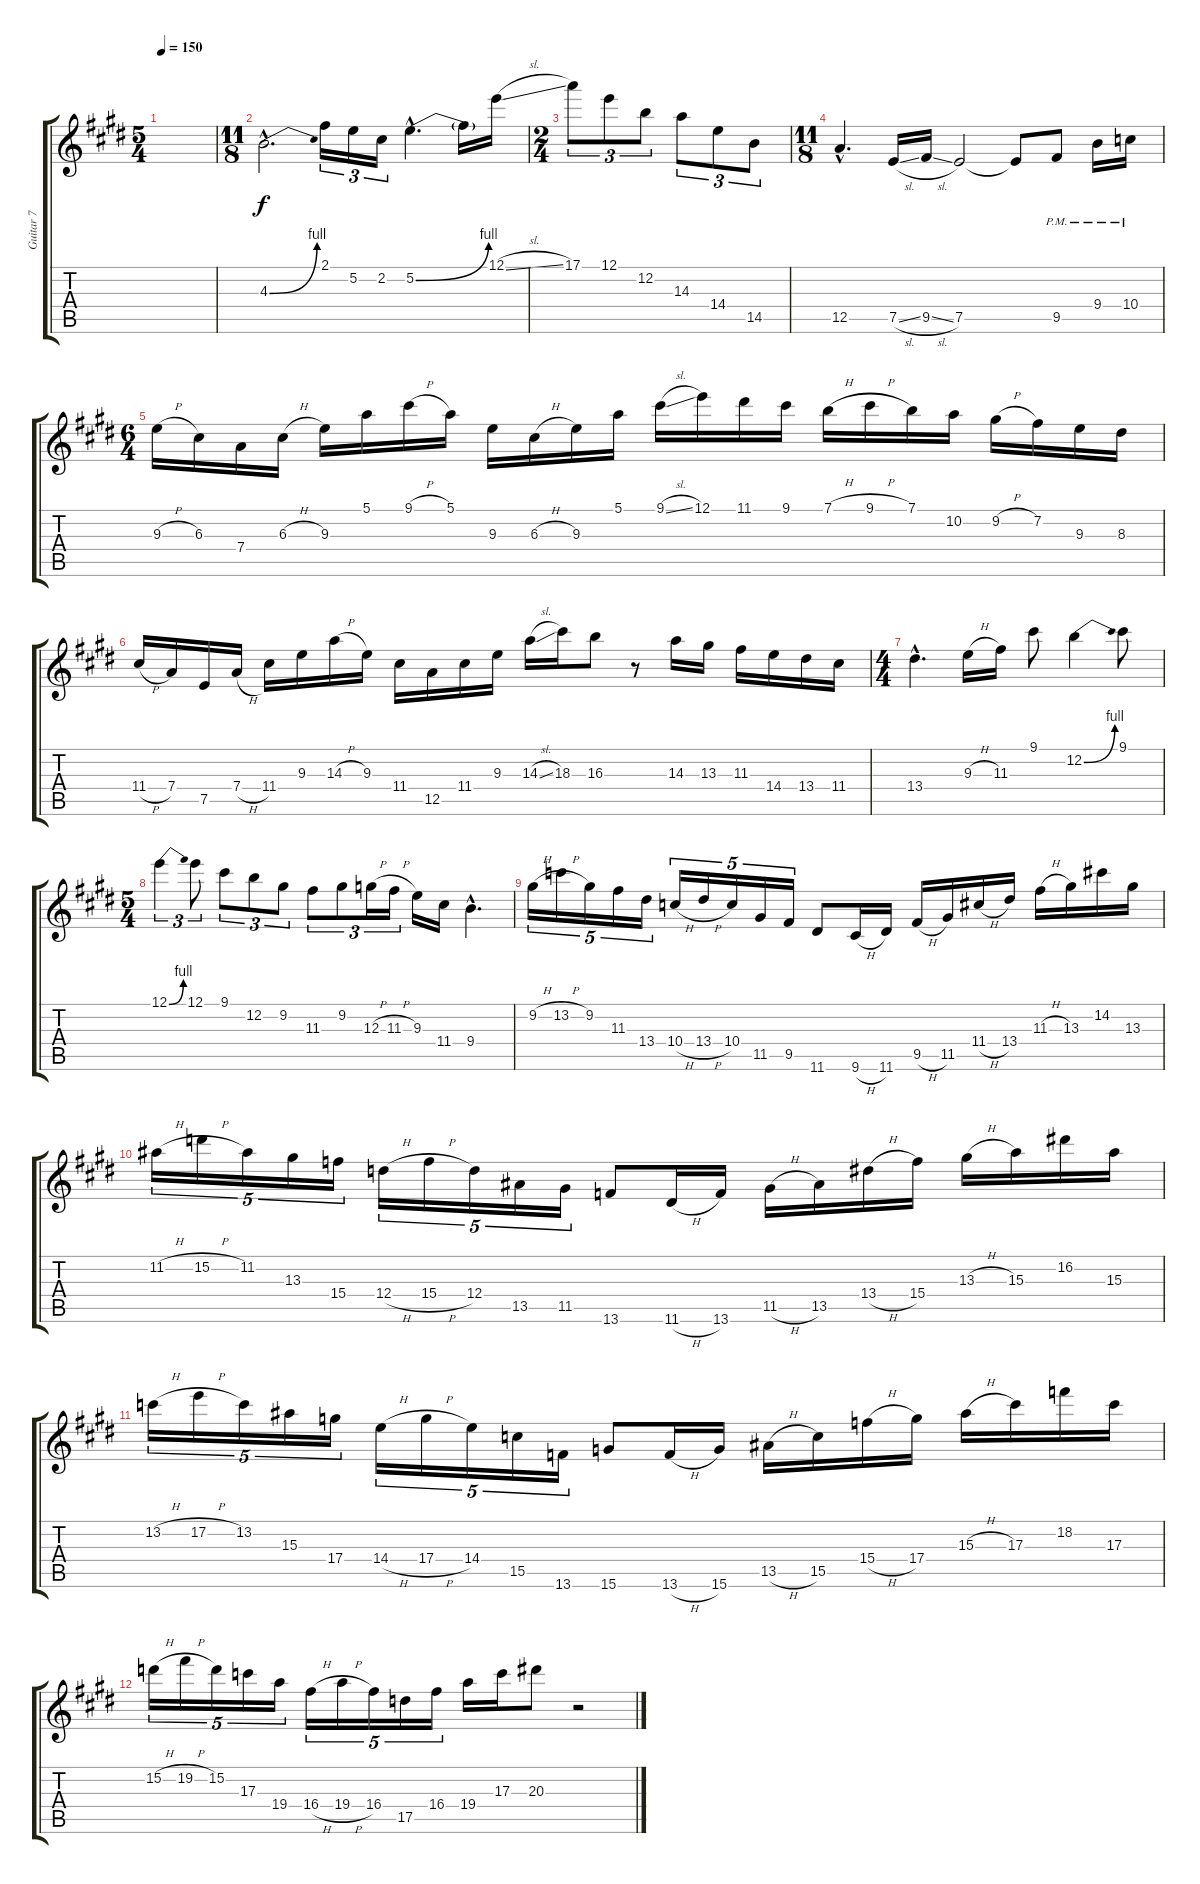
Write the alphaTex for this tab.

\track ("Guitar 7" "Guitar 7") {instrument distortionguitar}
\staff {score tabs}
\tuning (E4 B3 G3 D3 A2 E2) {hide}
\ts (5 4)
\tempo 150
\clef g2
\ks e
|
\ts (11 8)
\section ("" "")
4.3{be (bend 0 0 60 4) hac}.2{d volume 16 balance 2} 2.1.16{tu (3 2)} 5.2.16{tu (3 2)} 2.2.16{tu (3 2)} 5.2{be (bend 0 0 60 4) hac}.4{d} 5.2{t}.16 12.1{sl}.16 |
\ts (2 4)
17.1.8{tu (3 2)} 12.1.8{tu (3 2)} 12.2.8{tu (3 2)} 14.3.8{tu (3 2)} 14.4.8{tu (3 2)} 14.5.8{tu (3 2)} |
\ts (11 8)
12.5{hac}.4{d} 7.5{sl}.16 9.5{sl}.16 7.5.2 7.5{t}.8 9.5{pm}.8 9.4{pm}.16 10.4{pm}.16 |
\ts (6 4)
9.3{h}.16{volume 14} 6.3.16 7.4.16 6.3{h}.16 9.3.16 5.1.16 9.1{h}.16 5.1.16 9.3.16 6.3{h}.16 9.3.16 5.1.16 9.1{sl}.16 12.1.16 11.1.16 9.1.16 7.1{h}.16 9.1{h}.16 7.1.16 10.2.16 9.2{h}.16 7.2.16 9.3.16 8.3.16 |
11.4{h}.16 7.4.16 7.5.16 7.4{h}.16 11.4.16 9.3.16 14.3{h}.16 9.3.16 11.4.16 12.5.16 11.4.16 9.3.16 14.3{sl}.16 18.3.16 16.3.8 r.8 14.3.16 13.3.16 11.3.16 14.4.16 13.4.16 11.4.16 |
\ts (4 4)
13.4{hac}.4{d} 9.3{h}.16 11.3.16 9.1.8 12.2{be (bend 0 0 60 4)}.4 9.1.8 |
\ts (5 4)
12.1{be (bend 0 0 60 4)}.4{tu (3 2)} 12.1.8{tu (3 2)} 9.1.8{tu (3 2)} 12.2.8{tu (3 2)} 9.2.8{tu (3 2)} 11.3.8{tu (3 2)} 9.2.8{tu (3 2)} 12.3{h}.16{tu (3 2)} 11.3{h}.16{tu (3 2)} 9.3.16 11.4.16 9.4{hac}.4{d} |
9.2{h}.16{tu (5 4)} 13.2{h}.16{tu (5 4)} 9.2.16{tu (5 4)} 11.3.16{tu (5 4)} 13.4.16{tu (5 4)} 10.4{h}.16{tu (5 4)} 13.4{h}.16{tu (5 4)} 10.4.16{tu (5 4)} 11.5.16{tu (5 4)} 9.5.16{tu (5 4)} 11.6.8 9.6{h}.16 11.6.16 9.5{h}.16 11.5.16 11.4{h}.16 13.4.16 11.3{h}.16 13.3.16 14.2.16 13.3.16 |
11.2{h}.16{tu (5 4)} 15.2{h}.16{tu (5 4)} 11.2.16{tu (5 4)} 13.3.16{tu (5 4)} 15.4.16{tu (5 4)} 12.4{h}.16{tu (5 4)} 15.4{h}.16{tu (5 4)} 12.4.16{tu (5 4)} 13.5.16{tu (5 4)} 11.5.16{tu (5 4)} 13.6.8 11.6{h}.16 13.6.16 11.5{h}.16 13.5.16 13.4{h}.16 15.4.16 13.3{h}.16 15.3.16 16.2.16 15.3.16 |
13.2{h}.16{tu (5 4)} 17.2{h}.16{tu (5 4)} 13.2.16{tu (5 4)} 15.3.16{tu (5 4)} 17.4.16{tu (5 4)} 14.4{h}.16{tu (5 4)} 17.4{h}.16{tu (5 4)} 14.4.16{tu (5 4)} 15.5.16{tu (5 4)} 13.6.16{tu (5 4)} 15.6.8 13.6{h}.16 15.6.16 13.5{h}.16 15.5.16 15.4{h}.16 17.4.16 15.3{h}.16 17.3.16 18.2.16 17.3.16 |
15.2{h}.16{tu (5 4)} 19.2{h}.16{tu (5 4)} 15.2.16{tu (5 4)} 17.3.16{tu (5 4)} 19.4.16{tu (5 4)} 16.4{h}.16{tu (5 4)} 19.4{h}.16{tu (5 4)} 16.4.16{tu (5 4)} 17.5.16{tu (5 4)} 16.4.16{tu (5 4)} 19.4.16 17.3.16 20.3.8 r.2
